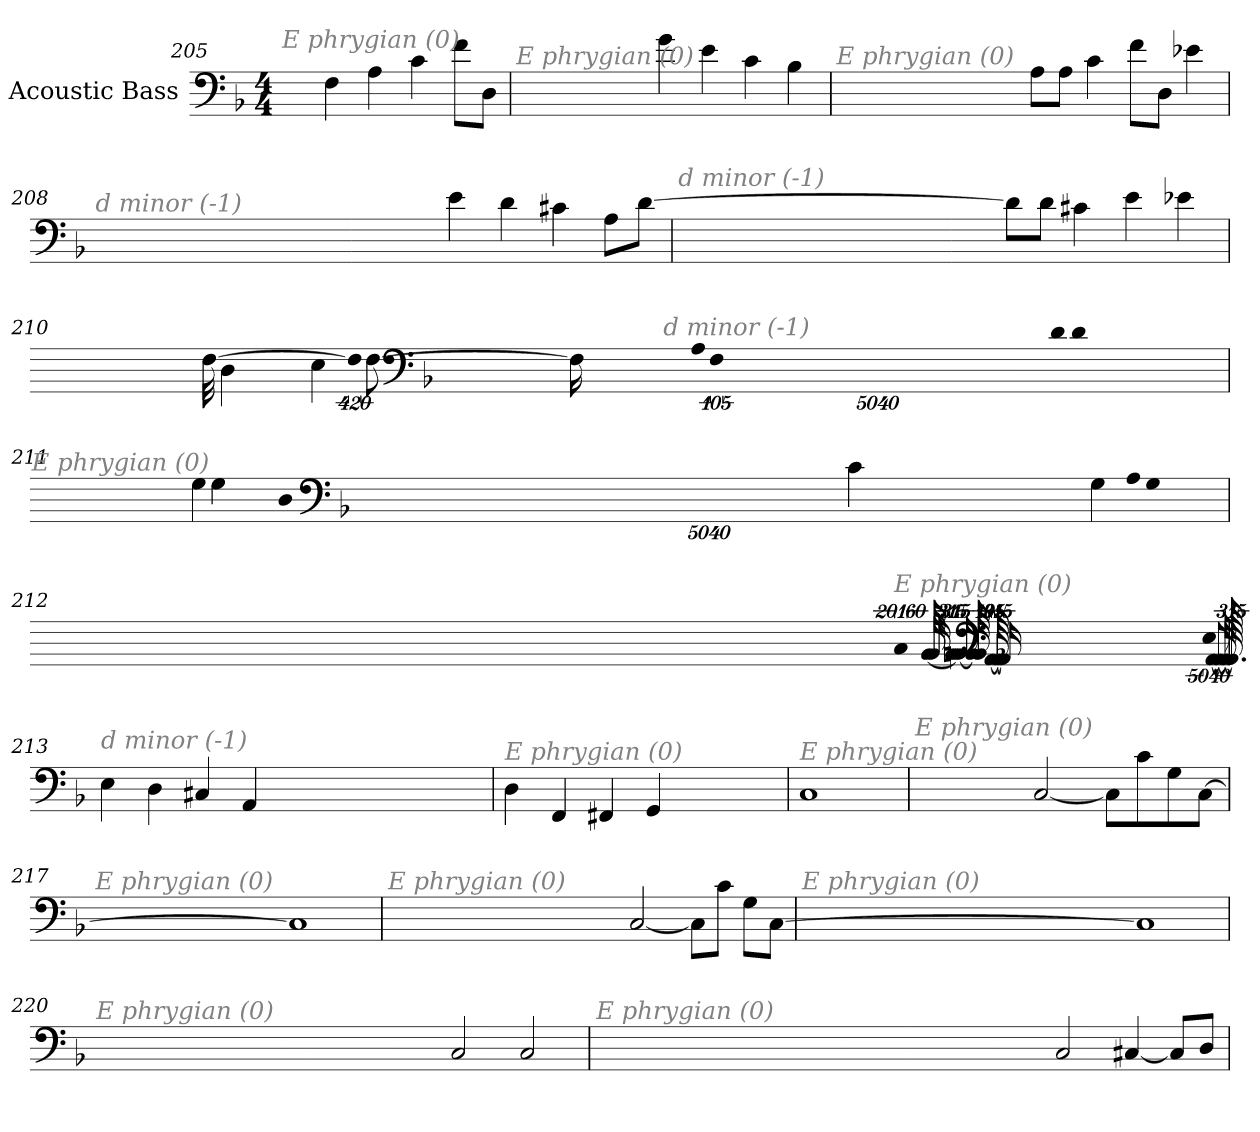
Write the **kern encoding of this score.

**kern
*part1
*staff1
*I"Acoustic Bass
*clefF4
*ITrd7c12
*k[b-]
*F:
*M4/4
=205
!LO:TX:i:color=#808080:t=E phrygian (0)
4FF
4AA
4C
8FL
8DDJ
=206
!LO:TX:i:color=#808080:t=E phrygian (0)
4G
4E
4C
4BB-
=207
!LO:TX:i:color=#808080:t=E phrygian (0)
8AAL
8AAJ
4C
8FL
8DDJ
4E-X
=208
!LO:TX:i:color=#808080:t=d minor (-1)
4E
4D
4C#X
8AAL
[8DJ
=209
!LO:TX:i:color=#808080:t=d minor (-1)
8DL]
8DJ
4C#X
4E
4E-X
=210
!LO:TX:i:color=#808080:t=d minor (-1)
!LO:N:vis=8
40320%3347DL
!LO:N:vis=8
40320%3347D
!LO:N:vis=8
40320%3347AAJ
!LO:N:vis=1024
[13440%13FF
8FF_
16FF_
32FF_
!LO:N:vis=1024%31
13440%407FF]
4EE
4DD
=211
!LO:TX:i:color=#808080:t=E phrygian (0)
4GG
!LO:N:vis=8
40320%3347AAL
!LO:N:vis=8
40320%3347GG
!LO:N:vis=8
40320%3347DDJ
8CL
8GGJ
4GG
=212
!LO:TX:i:color=#808080:t=E phrygian (0)
!LO:N:vis=8
40320%3347EE
[8AAA
32AAA_
128AAA_
!LO:N:vis=512.
20160%59AAA_
16AAA_
64AAA_
!LO:N:vis=256
20160%79AAA_
!LO:N:vis=1024
13440%13AAA]
!LO:N:vis=4
20160%3347BBB-
[16BBBn
64BBB_
!LO:N:vis=256.
10080%59BBB_
16BBB_
64BBB_
!LO:N:vis=256
20160%79BBB]
!LO:N:vis=2
40320%13427CC
=213
!LO:TX:i:color=#808080:t=d minor (-1)
4EE
4DD
4CC#X
4AAA
=214
!LO:TX:i:color=#808080:t=E phrygian (0)
4DD
4FFF
4FFF#X
4GGG
=215
!LO:TX:i:color=#808080:t=E phrygian (0)
1CC
=216
!LO:TX:i:color=#808080:t=E phrygian (0)
[2CC
8CCL]
8C
8GG
[8CCJ
=217
!LO:TX:i:color=#808080:t=E phrygian (0)
1CC]
=218
!LO:TX:i:color=#808080:t=E phrygian (0)
[2CC
8CCL]
8CJ
8GGL
[8CCJ
=219
!LO:TX:i:color=#808080:t=E phrygian (0)
1CC]
=220
!LO:TX:i:color=#808080:t=E phrygian (0)
2CC
2CC
=221
!LO:TX:i:color=#808080:t=E phrygian (0)
2CC
[4CC#X
8CC#L]
[8DDJ
=
*-
